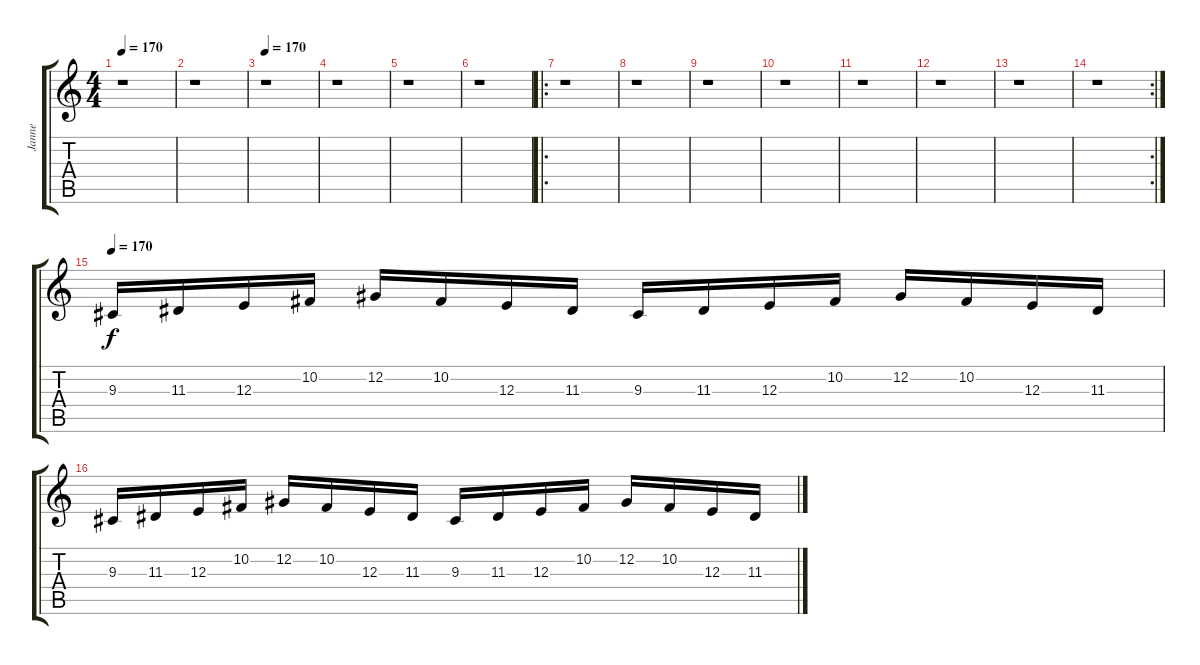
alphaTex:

\track ("Janne" "Janne") {instrument stringensemble1}
\staff {score tabs}
\tuning (Db4 Ab3 E3 B2 Gb2 Db2) {hide}
\ts (4 4)
\tempo 170
\clef g2
\ks c
r.1{dy f} |
r.1 |
\tempo 170
r.1 |
r.1 |
r.1 |
r.1 |
\ro
r.1 |
r.1 |
r.1 |
r.1 |
r.1 |
r.1 |
r.1 |
\rc 2
r.1 |
\tempo 170
9.3.16{instrument harpsichord} 11.3.16 12.3.16 10.2.16 12.2.16 10.2.16 12.3.16 11.3.16 9.3.16 11.3.16 12.3.16 10.2.16 12.2.16 10.2.16 12.3.16 11.3.16 |
9.3.16 11.3.16 12.3.16 10.2.16 12.2.16 10.2.16 12.3.16 11.3.16 9.3.16 11.3.16 12.3.16 10.2.16 12.2.16 10.2.16 12.3.16 11.3.16
